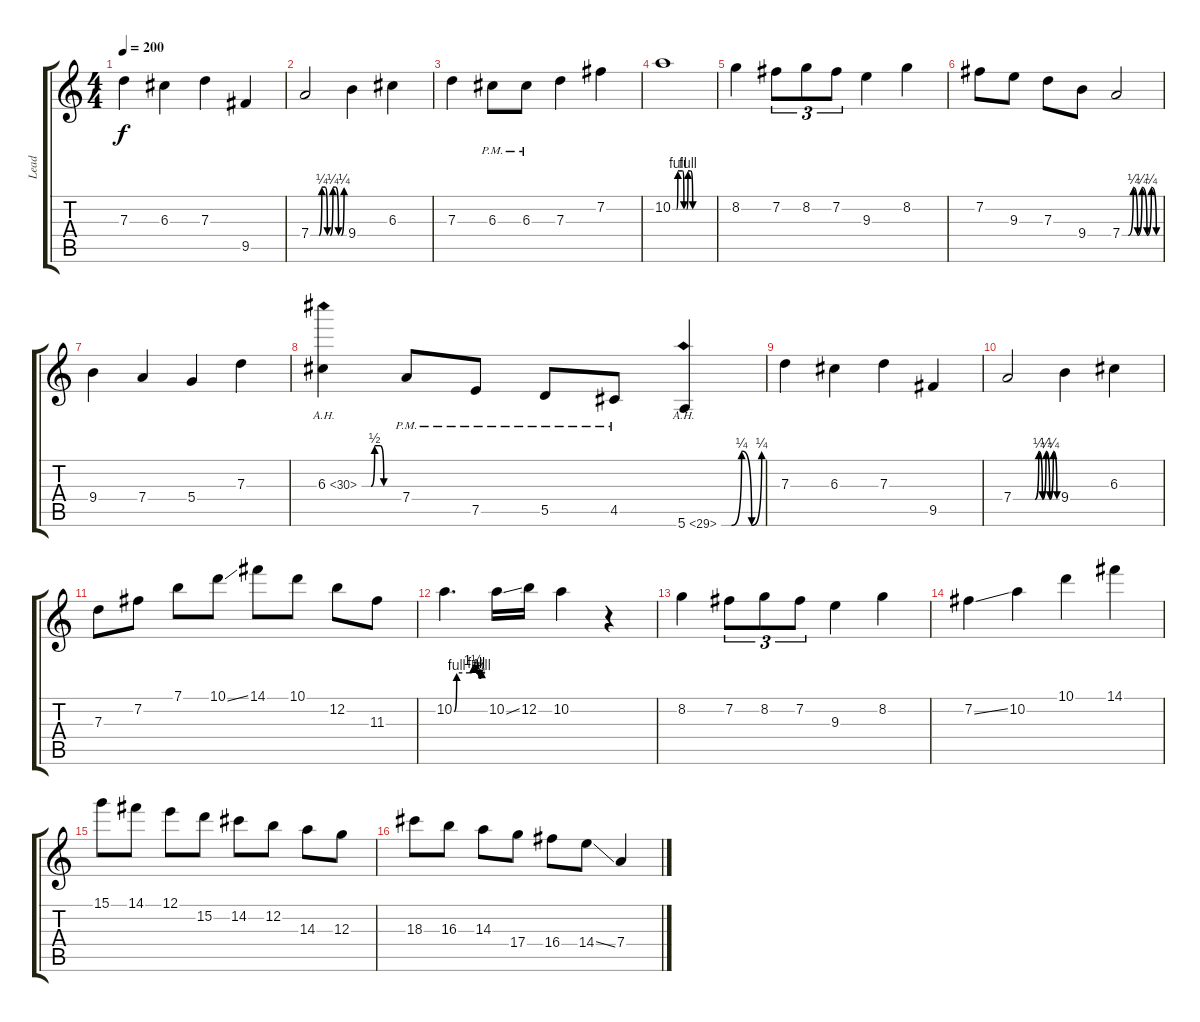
\track ("Lead" "Lead") {instrument distortionguitar}
\staff {score tabs}
\tuning (E4 B3 G3 D3 A2 E2) {hide}
\ts (4 4)
\tempo 200
\clef g2
\ks c
7.3.4{dy f} 6.3.4 7.3.4 9.5.4 |
7.4{be (custom 0 0 15 0 20 1 26 1 30 0 35 0 40 1 45 1 50 0 55 0 60 1)}.2 9.4.4 6.3.4 |
7.3.4 6.3{pm}.8 6.3{pm}.8 7.3.4 7.2.4 |
10.2{be (custom 0 0 6 0 8 4 15 4 17 0 21 0 23 4 27 4 30 0 35 0 45 0 60 0)}.1 |
8.2.4 7.2.8{tu (3 2)} 8.2.8{tu (3 2)} 7.2.8{tu (3 2)} 9.3.4 8.2.4 |
7.2.8 9.3.8 7.3.8 9.4.8 7.4{be (custom 0 0 10 0 18 1 25 0 32 1 40 0 47 1 55 0 60 0)}.2 |
9.4.4 7.4.4 5.4.4 7.3.4 |
6.3{be (custom 0 0 15 0 21 2 30 2 36 0 60 0) ah 24}.4 7.4{pm}.8 7.5{pm}.8 5.5{pm}.8 4.5{pm}.8 5.6{be (custom 0 0 15 0 30 1 45 0 60 1) ah 24}.4 |
7.3.4 6.3.4 7.3.4 9.5.4 |
7.4{be (custom 0 0 30 0 35 1 40 0 45 1 50 0 55 1 60 0)}.2 9.4.4 6.3.4 |
7.3.8 7.2.8 7.1.8 10.1{ss}.8 14.1.8 10.1.8 12.2.8 11.3.8 |
10.2{be (custom 0 0 5 4 30 4 37 5 43 4 49 3 54 4 60 4)}.4{d} 10.2{ss}.16 12.2.16 10.2.4 r.4 |
8.2.4 7.2.8{tu (3 2)} 8.2.8{tu (3 2)} 7.2.8{tu (3 2)} 9.3.4 8.2.4 |
7.2{ss}.4 10.2.4 10.1.4 14.1.4 |
15.1.8 14.1.8 12.1.8 15.2.8 14.2.8 12.2.8 14.3.8 12.3.8 |
18.3.8 16.3.8 14.3.8 17.4.8 16.4.8 14.4{ss}.8 7.4.4
